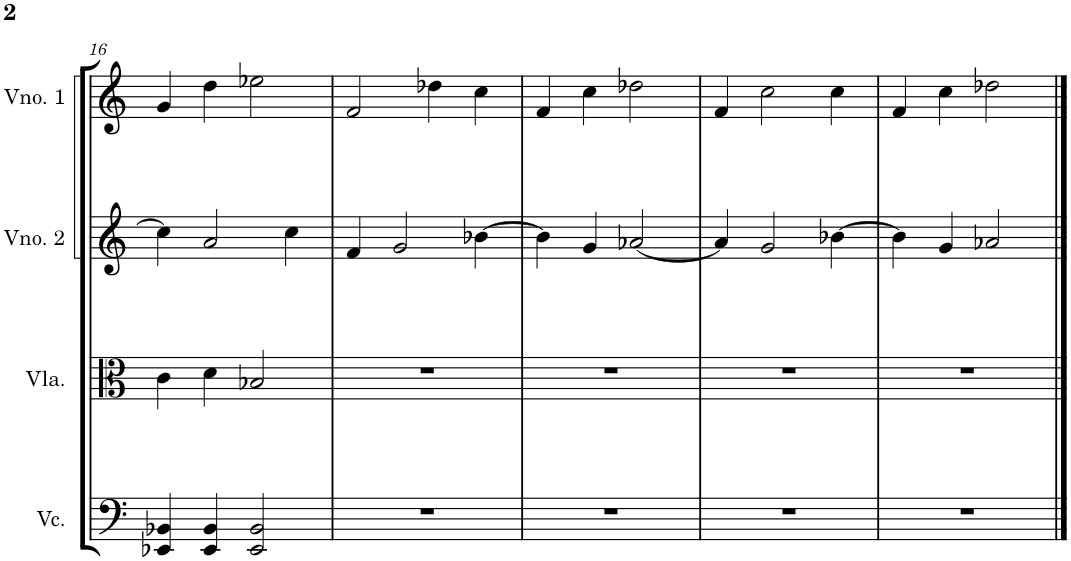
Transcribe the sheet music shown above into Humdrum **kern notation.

**kern	**kern	**kern	**kern
*part4	*part3	*part2	*part1
*staff4	*staff3	*staff2	*staff1
*I"Violoncelo	*I"Viola	*I"Violino 2	*I"Violino 1
*I'Vc.	*I'Vla.	*I'Vno. 2	*I'Vno. 1
!!LO:PB:g=z
*clefF4	*clefC3	*clefG2	*clefG2
*k[]	*k[]	*k[]	*k[]
*M4/4	*M4/4	*M4/4	*M4/4
=16	=16	=16	=16
4EE-X/ 4BB-X/	4c\	4cc\]	4g/
4EE-/ 4BB-/	4d\	2a/	4dd\
2EE-/ 2BB-/	2B-X/	.	2ee-X\
.	.	4cc\	.
=17	=17	=17	=17
1r	1r	4f/	2f/
.	.	2g/	.
.	.	.	4dd-X\
.	.	[4b-X\	4cc\
=18	=18	=18	=18
1r	1r	4b-\]	4f/
.	.	4g/	4cc\
.	.	[2a-X/	2dd-X\
=19	=19	=19	=19
1r	1r	4a-/]	4f/
.	.	2g/	2cc\
.	.	[4b-X\	4cc\
=20	=20	=20	=20
1r	1r	4b-\]	4f/
.	.	4g/	4cc\
.	.	2a-X/	2dd-X\
==	==	==	==
*-	*-	*-	*-
